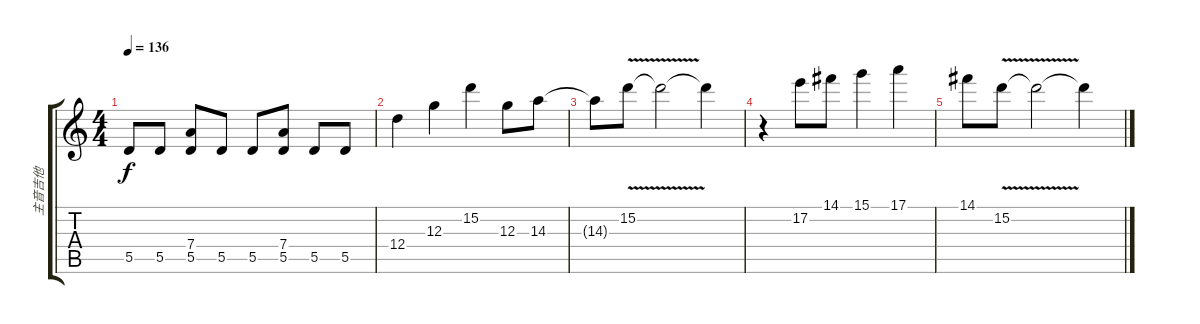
\track ("主音吉他" "主音吉他") {instrument overdrivenguitar}
\staff {score tabs}
\tuning (E4 B3 G3 D3 A2 E2) {hide}
\ts (4 4)
\tempo 136
\clef g2
\ks c
5.5.8{dy f} 5.5.8 (7.4 5.5).8 5.5.8 5.5.8 (7.4 5.5).8 5.5.8 5.5.8 |
12.4.4 12.3.4 15.2.4 12.3.8 14.3.8 |
14.3{t}.8 15.2{v}.8 15.2{t}.2 15.2{t}.4 |
r.4 17.2.8 14.1.8 15.1.4 17.1.4 |
14.1.8 15.2{v}.8 15.2{t}.2 15.2{t}.4
